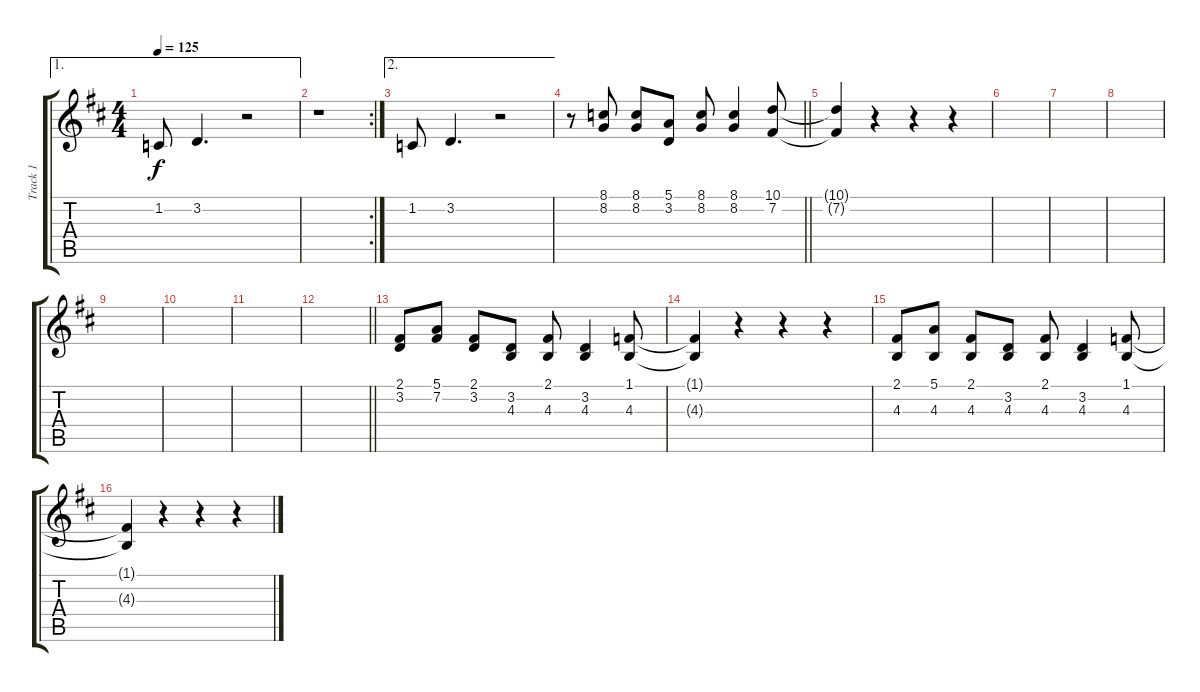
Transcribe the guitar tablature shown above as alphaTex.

\track ("Track 1" "Track 1") {instrument tenorsax}
\staff {score tabs}
\tuning (E4 B3 G3 D3 A2 E2) {hide}
\ae 1
\ts (4 4)
\tempo 125
\clef g2
\ks d
1.2.8{dy f} 3.2.4{d} r.2 |
\rc 2
r.1 |
\ae 2
1.2.8 3.2.4{d} r.2 |
\barLineRight lightlight
r.8 (8.1 8.2).8 (8.1 8.2).8 (5.1 3.2).8 (8.1 8.2).8 (8.1 8.2).4 (10.1 7.2).8 |
(10.1{t} 7.2{t}).4 r.4 r.4 r.4 |
|
|
|
|
|
|
\barLineRight lightlight
|
(2.1 3.2).8 (5.1 7.2).8 (2.1 3.2).8 (3.2 4.3).8 (2.1 4.3).8 (3.2 4.3).4 (1.1 4.3).8 |
(1.1{t} 4.3{t}).4 r.4 r.4 r.4 |
(2.1 4.3).8 (5.1 4.3).8 (2.1 4.3).8 (3.2 4.3).8 (2.1 4.3).8 (3.2 4.3).4 (1.1 4.3).8 |
(1.1{t} 4.3{t}).4 r.4 r.4 r.4
